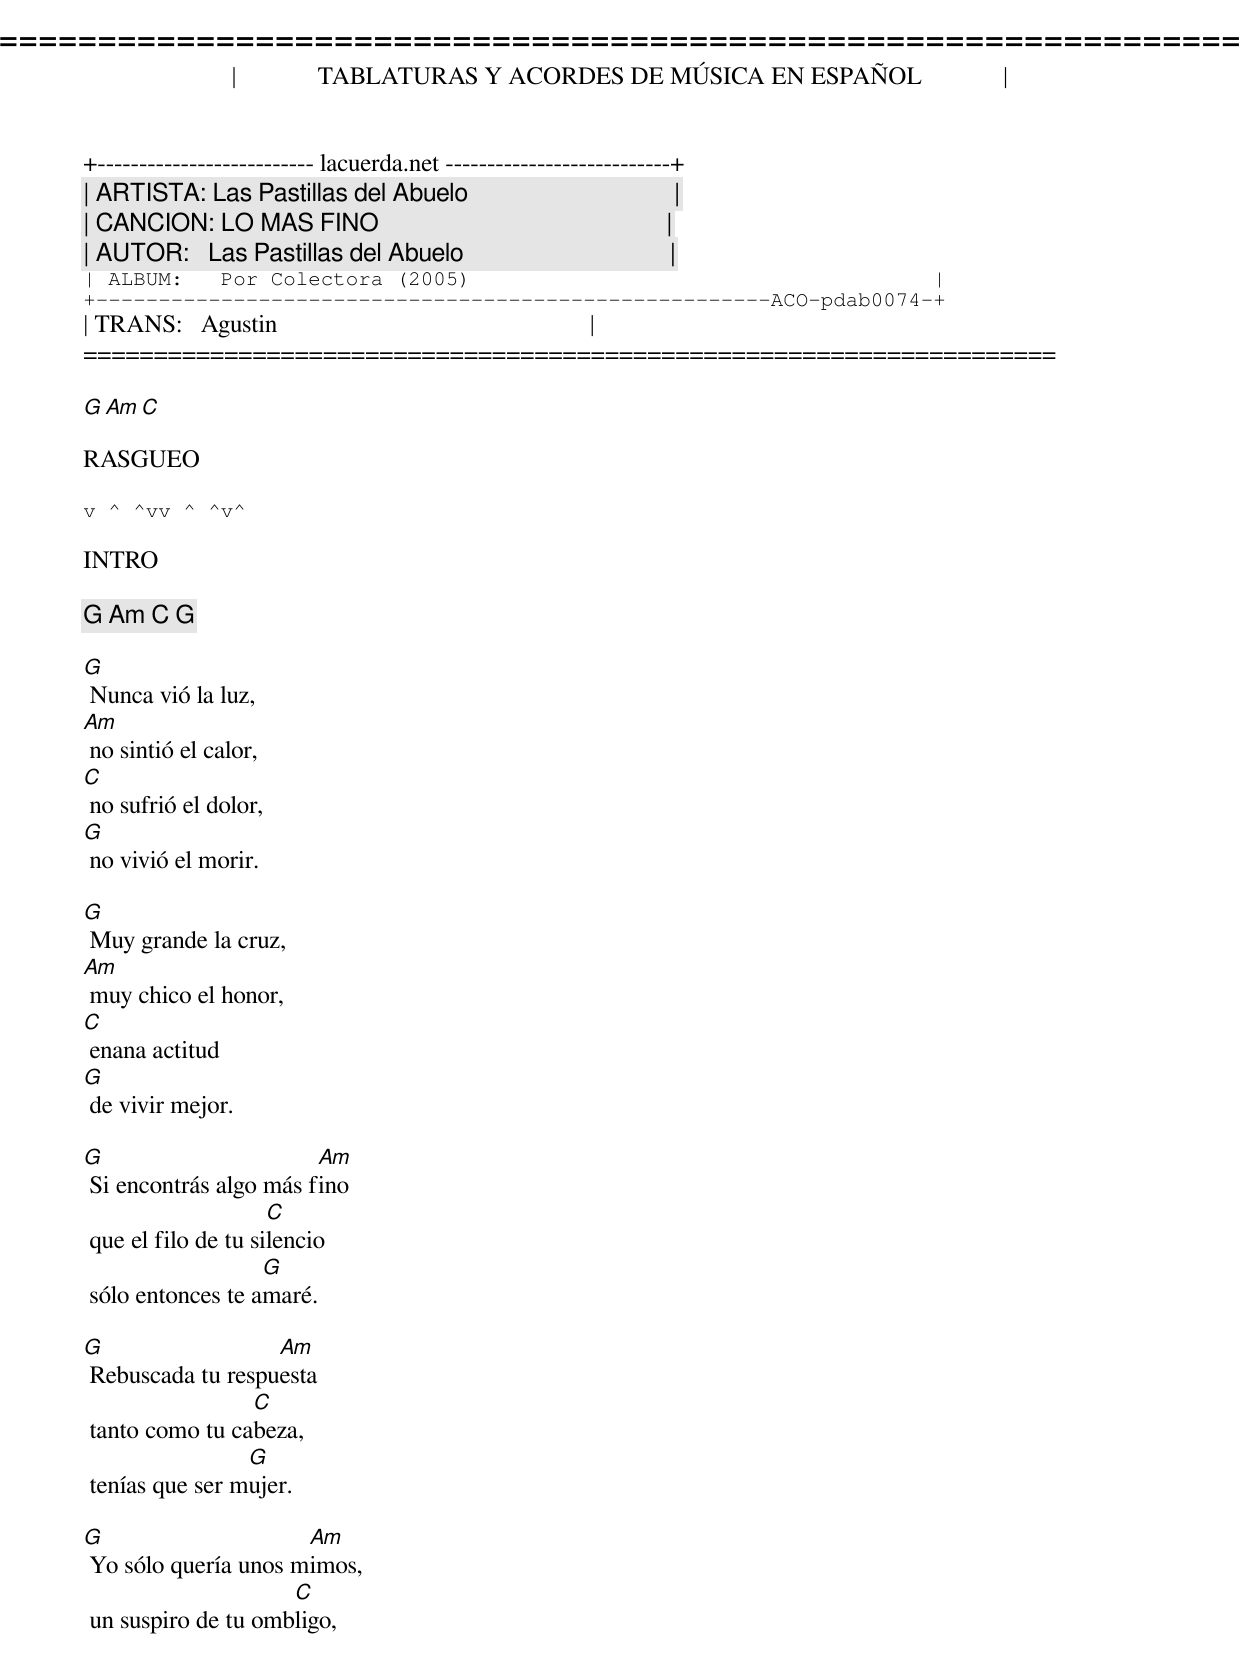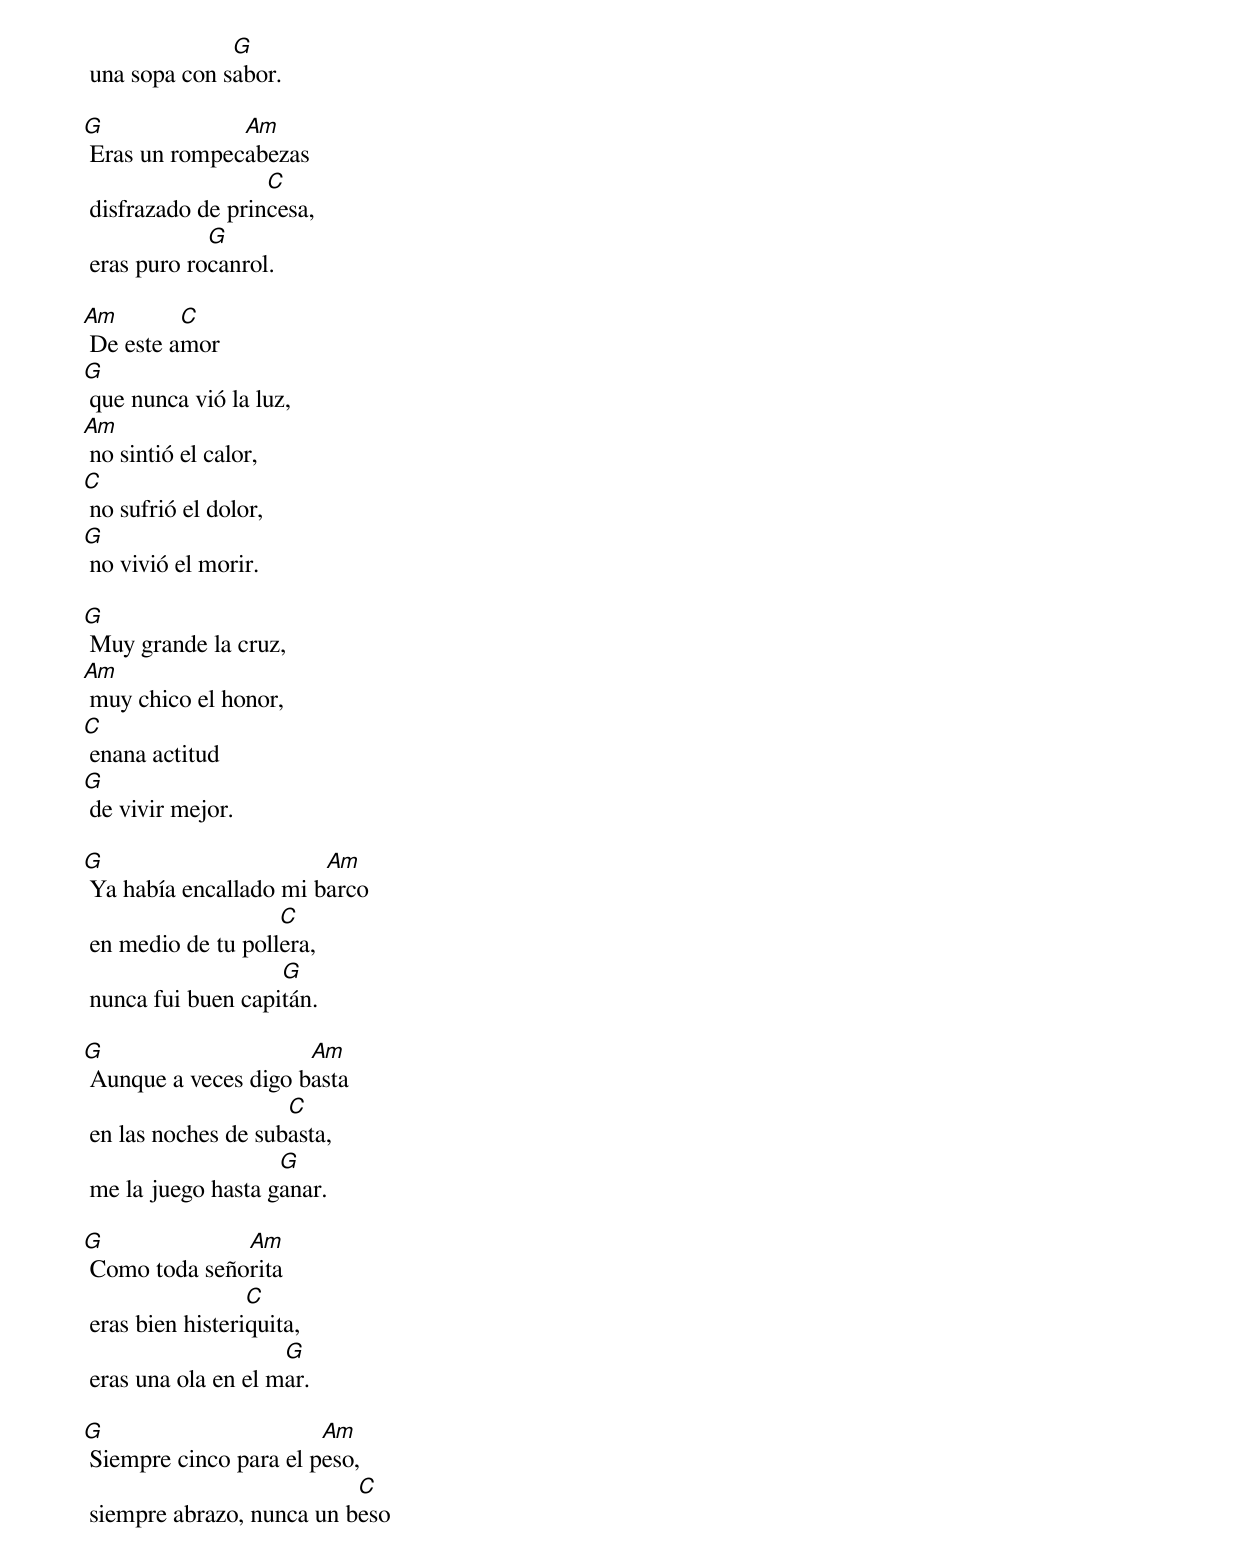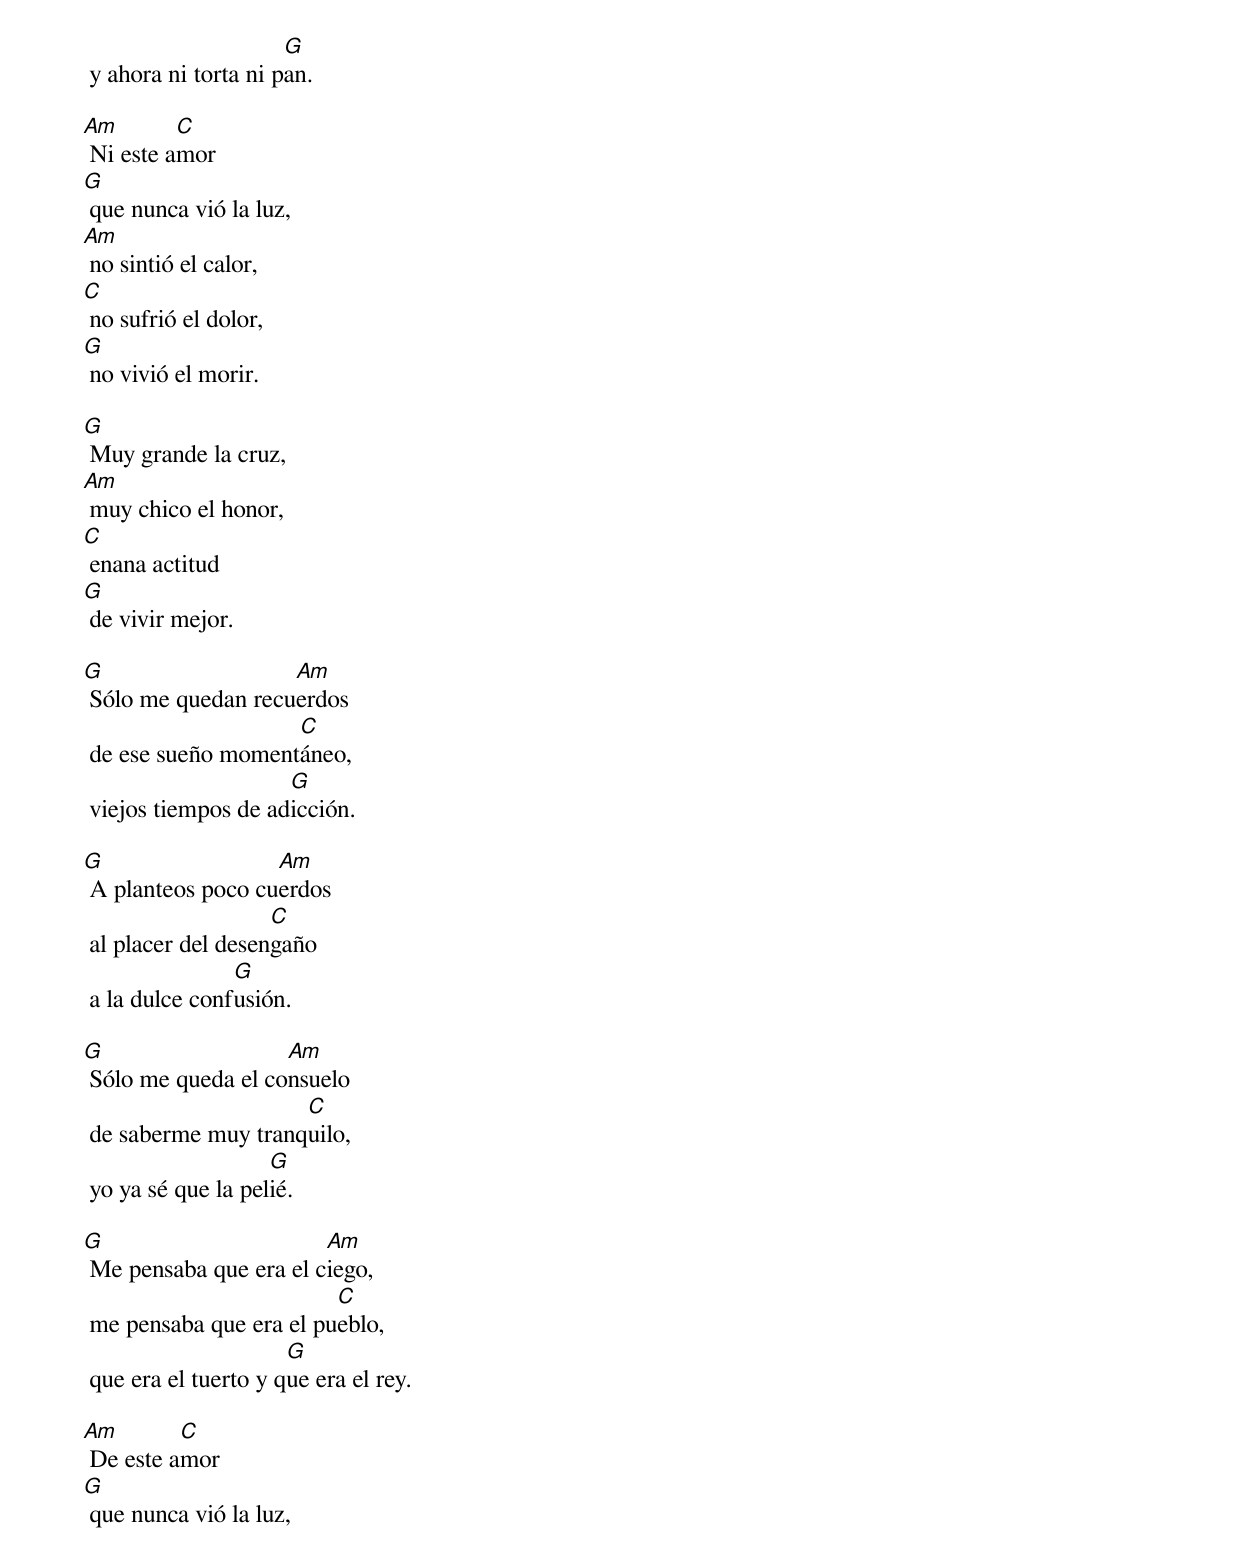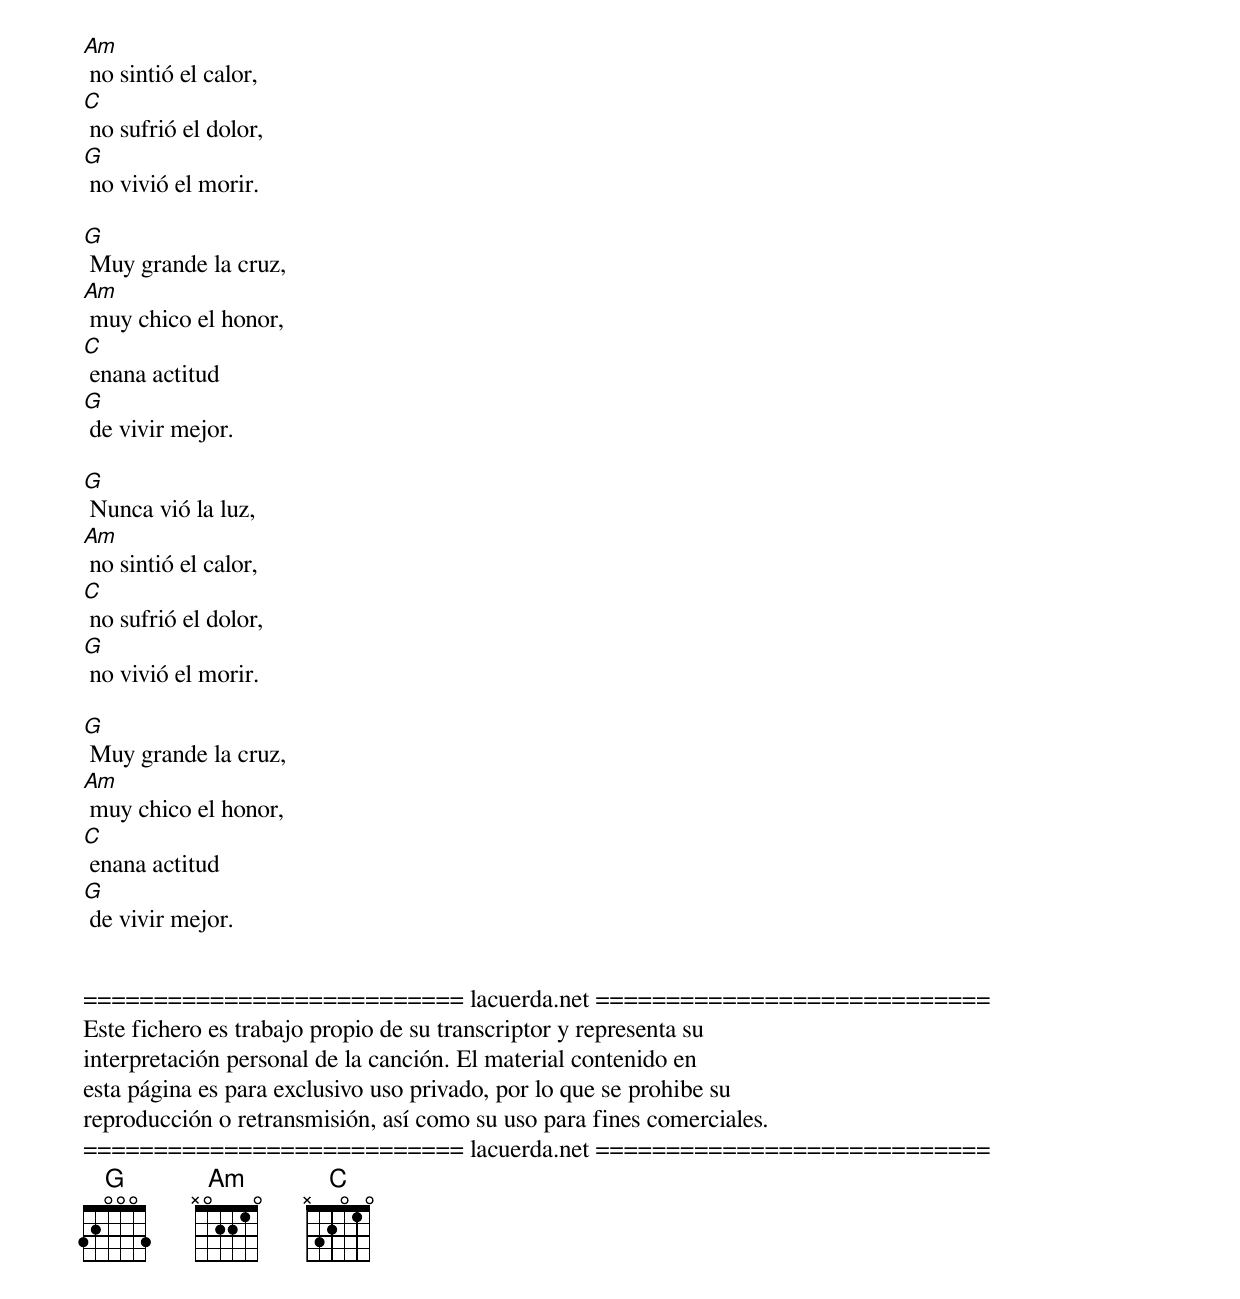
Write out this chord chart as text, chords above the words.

=====================================================================
|             TABLATURAS Y ACORDES DE MÚSICA EN ESPAÑOL             |
+-------------------------- lacuerda.net ---------------------------+
| ARTISTA: Las Pastillas del Abuelo                                 |
| CANCION: LO MAS FINO                                              |
| AUTOR:   Las Pastillas del Abuelo                                 |
| ALBUM:   Por Colectora (2005)                                     |
+------------------------------------------------------ACO-pdab0074-+
| TRANS:   Agustin                                                  |
=====================================================================

G Am C

RASGUEO

v ^ ^vv ^ ^v^

INTRO

[ G Am C G ]

G
 Nunca vió la luz,
Am
 no sintió el calor,
C
 no sufrió el dolor,
G
 no vivió el morir.

G
 Muy grande la cruz,
Am
 muy chico el honor,
C
 enana actitud
G
 de vivir mejor.

G                       Am
 Si encontrás algo más fino
                     C
 que el filo de tu silencio
                   G
 sólo entonces te amaré.

G                  Am
 Rebuscada tu respuesta
                 C
 tanto como tu cabeza,
                 G
 tenías que ser mujer.

G                     Am
 Yo sólo quería unos mimos,
                     C
 un suspiro de tu ombligo,
               G
 una sopa con sabor.

G              Am
 Eras un rompecabezas
                   C
 disfrazado de princesa,
             G
 eras puro rocanrol.

Am        C
 De este amor
G
 que nunca vió la luz,
Am
 no sintió el calor,
C
 no sufrió el dolor,
G
 no vivió el morir.

G
 Muy grande la cruz,
Am
 muy chico el honor,
C
 enana actitud
G
 de vivir mejor.

G                       Am
 Ya había encallado mi barco
                    C
 en medio de tu pollera,
                    G
 nunca fui buen capitán.

G                     Am
 Aunque a veces digo basta
                     C
 en las noches de subasta,
                    G
 me la juego hasta ganar.

G              Am
 Como toda señorita
                  C
 eras bien histeriquita,
                     G
 eras una ola en el mar.

G                       Am
 Siempre cinco para el peso,
                           C
 siempre abrazo, nunca un beso
                      G
 y ahora ni torta ni pan.

Am        C
 Ni este amor
G
 que nunca vió la luz,
Am
 no sintió el calor,
C
 no sufrió el dolor,
G
 no vivió el morir.

G
 Muy grande la cruz,
Am
 muy chico el honor,
C
 enana actitud
G
 de vivir mejor.

G                   Am
 Sólo me quedan recuerdos
                    C
 de ese sueño momentáneo,
                     G
 viejos tiempos de adicción.

G                  Am
 A planteos poco cuerdos
                    C
 al placer del desengaño
                G
 a la dulce confusión.

G                   Am
 Sólo me queda el consuelo
                     C
 de saberme muy tranquilo,
                    G
 yo ya sé que la pelié.

G                       Am
 Me pensaba que era el ciego,
                         C
 me pensaba que era el pueblo,
                      G
 que era el tuerto y que era el rey.

Am        C
 De este amor
G
 que nunca vió la luz,
Am
 no sintió el calor,
C
 no sufrió el dolor,
G
 no vivió el morir.

G
 Muy grande la cruz,
Am
 muy chico el honor,
C
 enana actitud
G
 de vivir mejor.

G
 Nunca vió la luz,
Am
 no sintió el calor,
C
 no sufrió el dolor,
G
 no vivió el morir.

G
 Muy grande la cruz,
Am
 muy chico el honor,
C
 enana actitud
G
 de vivir mejor.


=========================== lacuerda.net ============================
Este fichero es trabajo propio de su transcriptor y representa su
interpretación personal de la canción. El material contenido en
esta página es para exclusivo uso privado, por lo que se prohibe su
reproducción o retransmisión, así como su uso para fines comerciales.
=========================== lacuerda.net ============================
